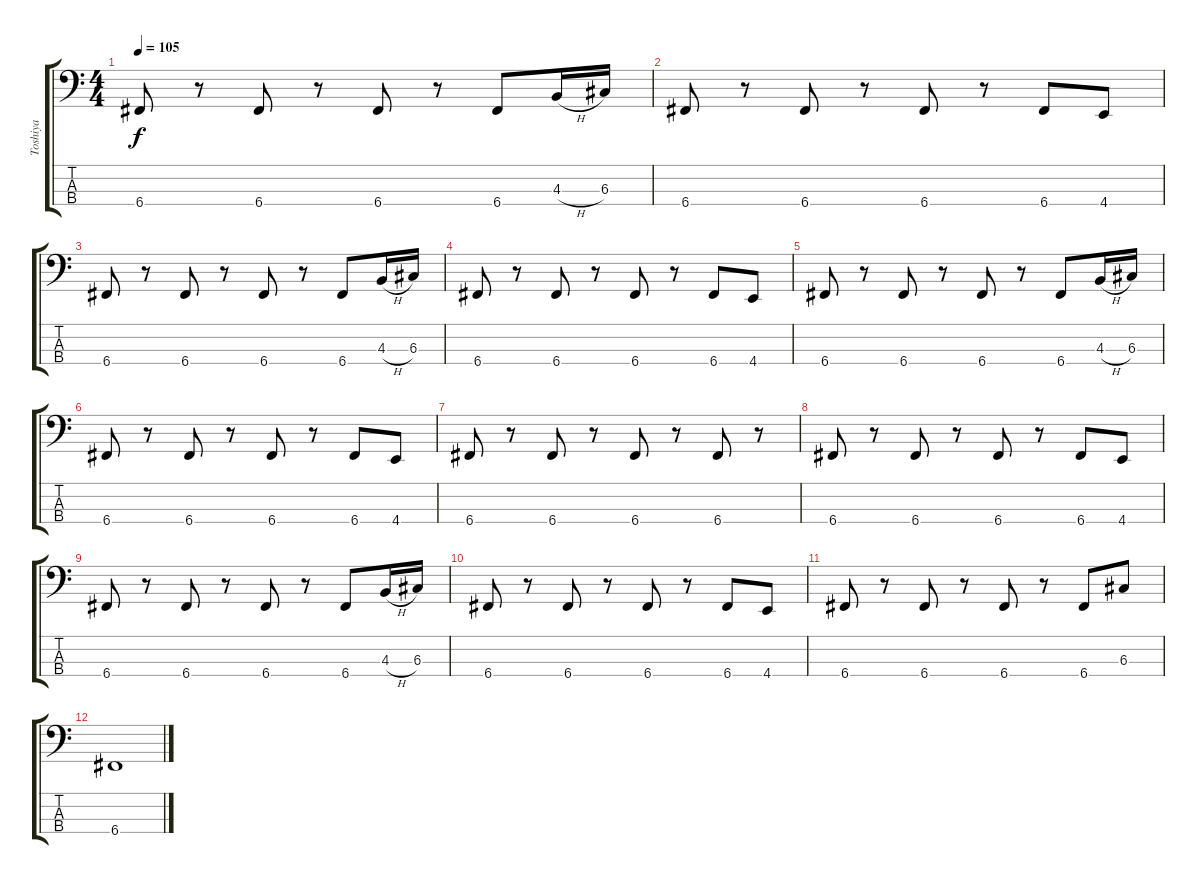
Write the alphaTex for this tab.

\track ("Toshiya" "Toshiya") {instrument electricbasspick}
\staff {score tabs}
\tuning (F2 C2 G1 C1) {hide}
\ts (4 4)
\tempo 105
\clef f4
\ks c
6.4.8{dy f} r.8 6.4.8 r.8 6.4.8 r.8 6.4.8 4.3{h}.16 6.3.16 |
6.4.8 r.8 6.4.8 r.8 6.4.8 r.8 6.4.8 4.4.8 |
6.4.8 r.8 6.4.8 r.8 6.4.8 r.8 6.4.8 4.3{h}.16 6.3.16 |
6.4.8 r.8 6.4.8 r.8 6.4.8 r.8 6.4.8 4.4.8 |
6.4.8 r.8 6.4.8 r.8 6.4.8 r.8 6.4.8 4.3{h}.16 6.3.16 |
6.4.8 r.8 6.4.8 r.8 6.4.8 r.8 6.4.8 4.4.8 |
6.4.8 r.8 6.4.8 r.8 6.4.8 r.8 6.4.8 r.8 |
\section ("" "")
6.4.8 r.8 6.4.8 r.8 6.4.8 r.8 6.4.8 4.4.8 |
6.4.8 r.8 6.4.8 r.8 6.4.8 r.8 6.4.8 4.3{h}.16 6.3.16 |
6.4.8 r.8 6.4.8 r.8 6.4.8 r.8 6.4.8 4.4.8 |
6.4.8 r.8 6.4.8 r.8 6.4.8 r.8 6.4.8 6.3.8 |
6.4.1
